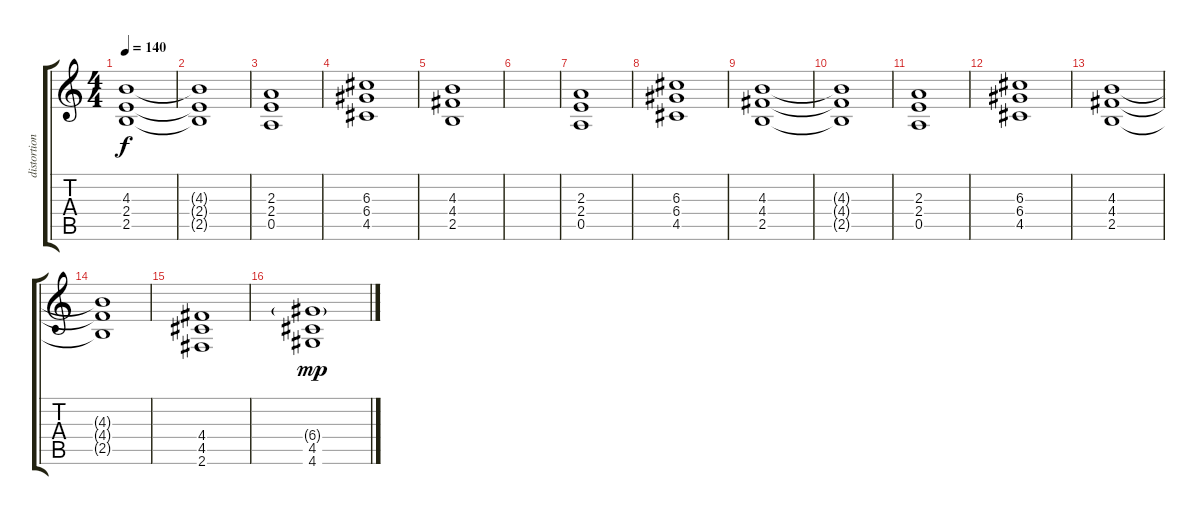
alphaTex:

\track ("distortion guitar" "distortion") {instrument distortionguitar}
\staff {score tabs}
\tuning (E4 B3 G3 D3 A2 E2) {hide}
\ts (4 4)
\tempo 140
\clef g2
\ks c
(4.3 2.4 2.5).1{dy f} |
(4.3{t} 2.4{t} 2.5{t}).1 |
(2.3 2.4 0.5).1 |
(6.3 6.4 4.5).1 |
(4.3 4.4 2.5).1 |
|
(2.3 2.4 0.5).1 |
(6.3 6.4 4.5).1 |
(4.3 4.4 2.5).1 |
(4.3{t} 4.4{t} 2.5{t}).1 |
(2.3 2.4 0.5).1 |
(6.3 6.4 4.5).1 |
(4.3 4.4 2.5).1 |
(4.3{t} 4.4{t} 2.5{t}).1 |
(4.4 4.5 2.6).1 |
(6.4{g} 4.5 4.6).1{dy mp}
